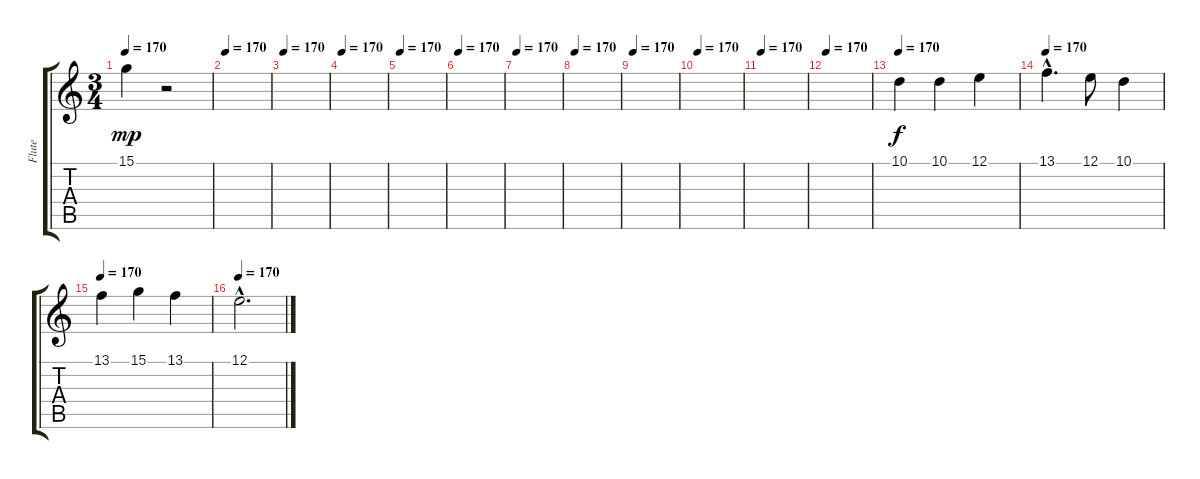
\track ("Flute" "Flute") {instrument flute}
\staff {score tabs}
\tuning (E4 B3 G3 D3 A2 E2) {hide}
\ts (3 4)
\tempo 170
\clef g2
\ks c
15.1.4{dy mp} r.2 |
\tempo 170
|
\tempo 170
|
\tempo 170
|
\tempo 170
|
\tempo 170
|
\tempo 170
|
\tempo 170
|
\tempo 170
|
\tempo 170
|
\tempo 170
|
\tempo 170
|
\tempo 170
10.1.4{dy f} 10.1.4 12.1.4 |
\tempo 170
13.1{hac}.4{d} 12.1.8 10.1.4 |
\tempo 170
13.1.4 15.1.4 13.1.4 |
\tempo 170
12.1{hac}.2{d}
